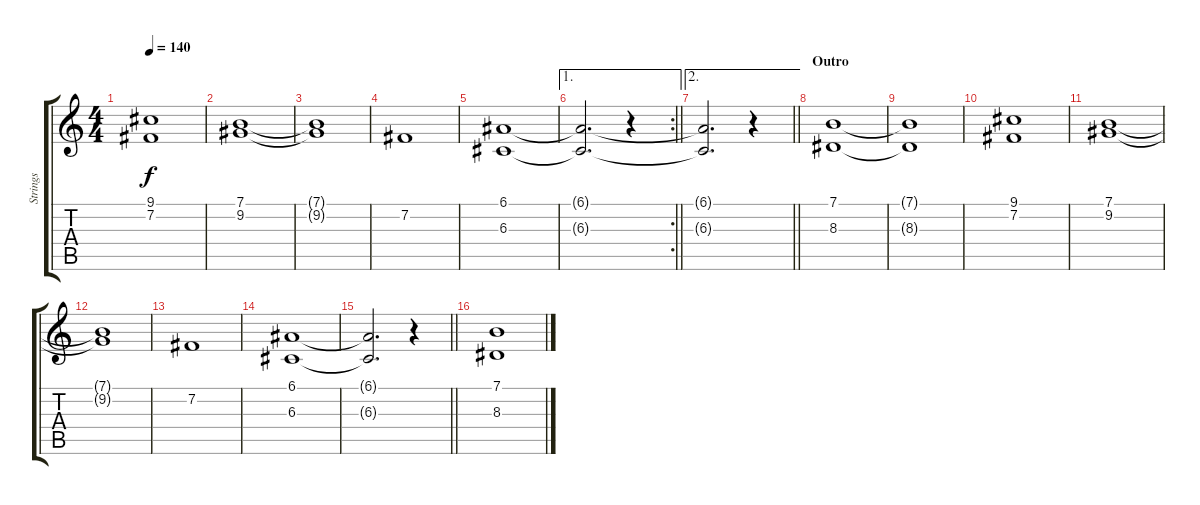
\track ("Strings" "Strings") {instrument pad2warm}
\staff {score tabs}
\tuning (E4 B3 G3 D3 A2 E2) {hide}
\ts (4 4)
\tempo 140
\clef g2
\ks c
(9.1 7.2).1{dy f} |
(7.1 9.2).1 |
(7.1{t} 9.2{t}).1 |
7.2.1 |
(6.1 6.3).1 |
\ae 1
\rc 2
\barLineRight lightlight
(6.1{t} 6.3{t}).2{d} r.4 |
\ae 2
\barLineRight lightlight
(6.1{t} 6.3{t}).2{d} r.4 |
\section ("" "Outro")
(7.1 8.3).1 |
(7.1{t} 8.3{t}).1 |
(9.1 7.2).1 |
(7.1 9.2).1 |
(7.1{t} 9.2{t}).1 |
7.2.1 |
(6.1 6.3).1 |
\barLineRight lightlight
(6.1{t} 6.3{t}).2{d} r.4 |
(7.1 8.3).1
